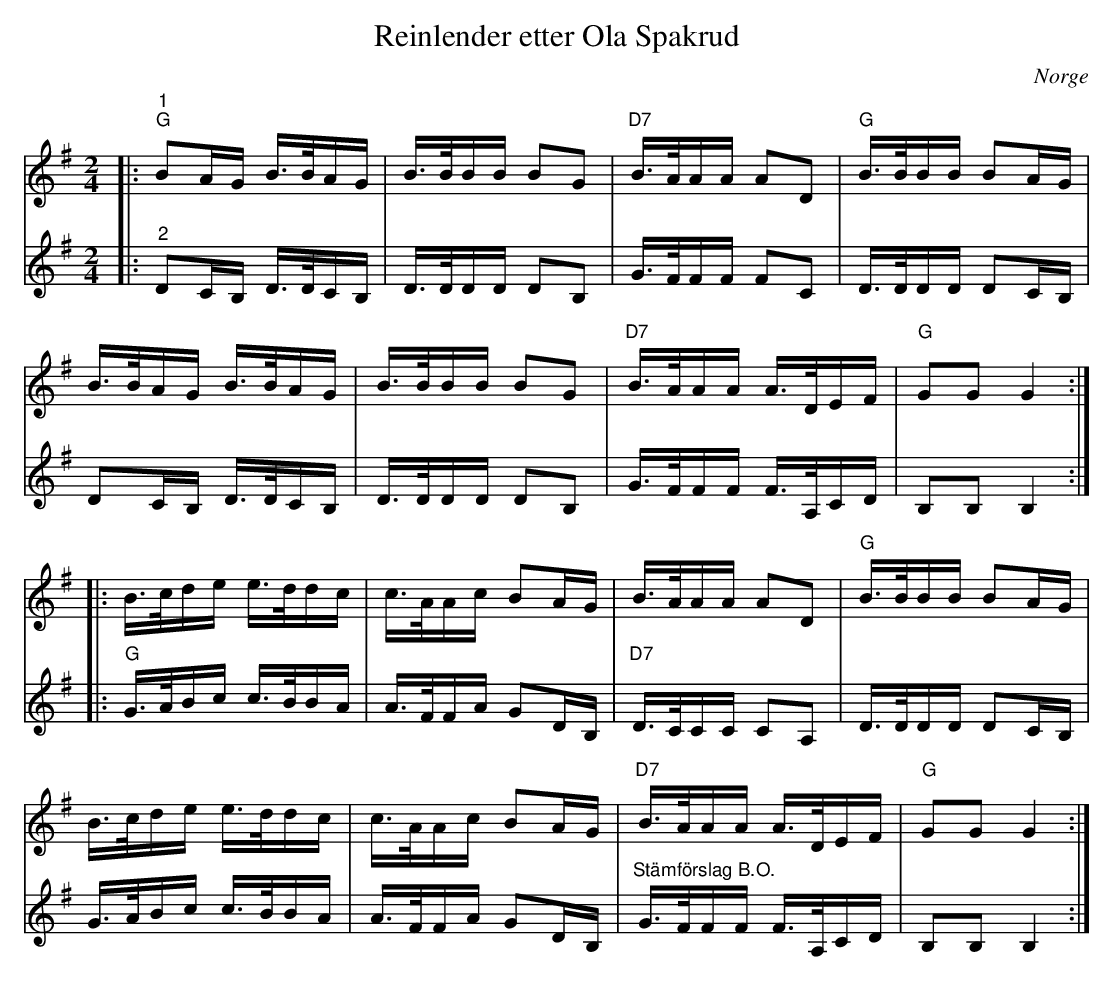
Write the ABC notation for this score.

X:1
T:Reinlender etter Ola Spakrud
O:Norge
L:1/16
M:2/4
K:G
V:1
|:"^1""G" B2AG B>BAG | B>BBB B2G2 |"D7" B>AAA A2D2 |"G" B>BBB B2AG |
B>BAG B>BAG | B>BBB B2G2 | "D7" B>AAA A>DEF |"G" G2G2 G4 ::
B>cde e>ddc | c>AAc B2AG | B>AAA A2D2 |"G" B>BBB B2AG |
B>cde e>ddc | c>AAc B2AG |"D7" B>AAA A>DEF |"G" G2G2 G4 :|
V:2
|:"^2" D2CB, D>DCB, | D>DDD D2B,2 | G>FFF F2C2 | D>DDD D2CB, |
D2CB, D>DCB, | D>DDD D2B,2 | G>FFF F>A,CD | B,2B,2 B,4 ::
"G" G>ABc c>BBA | A>FFA G2DB, |"D7" D>CCC C2A,2 |  D>DDD D2CB, |
G>ABc c>BBA | A>FFA G2DB, | "^Stämförslag B.O." G>FFF F>A,CD | B,2B,2 B,4 :|
